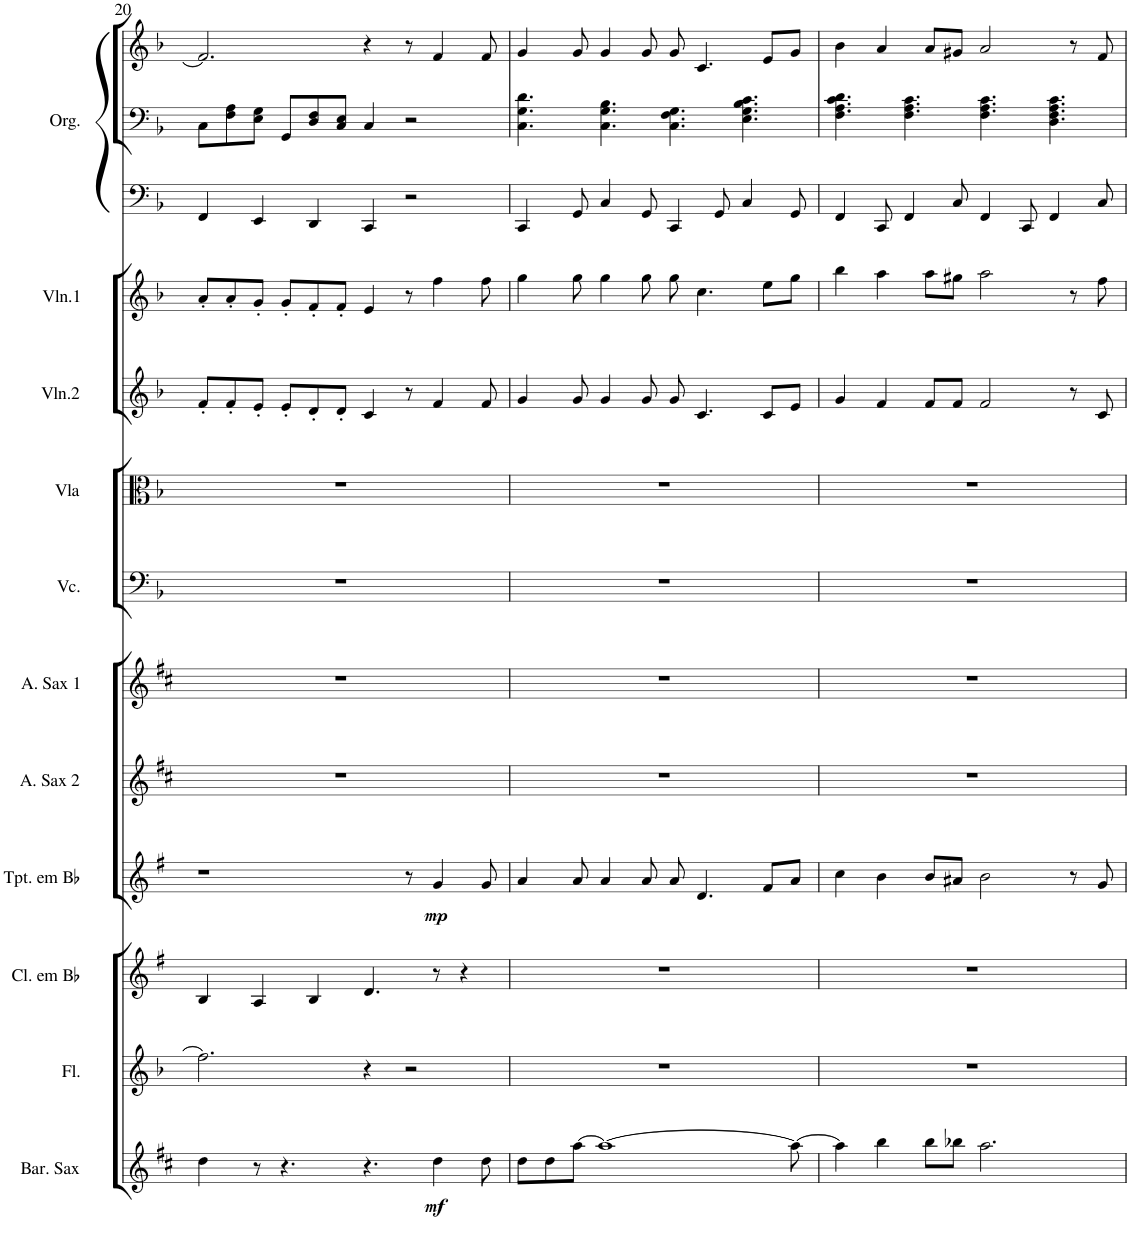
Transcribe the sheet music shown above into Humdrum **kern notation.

**kern	**dynam	**kern	**kern	**kern	**dynam	**kern	**kern	**kern	**kern	**kern	**kern	**kern	**kern	**kern
*part11	*part11	*part10	*part9	*part8	*part8	*part7	*part6	*part5	*part4	*part3	*part2	*part1	*part1	*part1
*staff13	*staff13	*staff12	*staff11	*staff10	*staff10	*staff9	*staff8	*staff7	*staff6	*staff5	*staff4	*staff3	*staff2	*staff1
*I"Saxofone Barítono	*	*I"Flauta Transversal	*I"Clarinete em Bb	*I"Trompete em Bb	*	*I"Saxofone Alto 2	*I"Saxofone Alto 1	*I"Violoncelo	*I"Viola	*I"Violino 2	*I"Violino 1	*I"Órgão	*	*
*	*	*I'Fl.	*I'Cl. em Bb	*I'Tpt. em Bb	*	*	*	*I'Vc.	*I'Vla	*I'Vln.2	*I'Vln.1	*	*	*
!!LO:PB:g=z
*clefG2	*	*clefG2	*clefG2	*clefG2	*	*clefG2	*clefG2	*clefF4	*clefC3	*clefG2	*clefG2	*clefF4	*clefF4	*clefG2
*Trd12c21	*	*	*Trd1c2	*Trd1c2	*	*Trd5c9	*Trd5c9	*	*	*	*	*	*	*
*k[f#c#]	*	*k[b-]	*k[f#]	*k[f#]	*	*k[f#c#]	*k[f#c#]	*k[b-]	*k[b-]	*k[b-]	*k[b-]	*k[b-]	*k[b-]	*k[b-]
*M12/8	*	*M12/8	*M12/8	*M12/8	*	*M12/8	*M12/8	*M12/8	*M12/8	*M12/8	*M12/8	*M12/8	*M12/8	*M12/8
=20	=20	=20	=20	=20	=20	=20	=20	=20	=20	=20	=20	=20	=20	=20
4dd\	.	2.ff\]	4B/	1r	.	1.r	1.r	1.r	1.r	8f'/L	8a'/L	4FF/	8C\L	2.f/]
.	.	.	.	.	.	.	.	.	.	8f'/	8a'/	.	8F\ 8A\	.
8r	.	.	4A/	.	.	.	.	.	.	8e'/J	8g'/J	4EE/	8E\ 8G\J	.
4.r	.	.	.	.	.	.	.	.	.	8e'/L	8g'/L	.	8GG/L	.
.	.	.	4B/	.	.	.	.	.	.	8d'/	8f'/	4DD/	8D/ 8F/	.
.	.	.	.	.	.	.	.	.	.	8d'/J	8f'/J	.	8C/ 8E/J	.
4.r	.	4r	4.d/	.	.	.	.	.	.	4c/	4e/	4CC/	4C/	4r
.	.	2r	.	8r	.	.	.	.	.	8r	8r	2r	2r	8r
!	!LO:DY:b	!	!	!	!LO:DY:b	!	!	!	!	!	!	!	!	!
4dd\	mf	.	8r	4g/	mp	.	.	.	.	4f/	4ff\	.	.	4f/
.	.	.	4r	.	.	.	.	.	.	.	.	.	.	.
8dd\	.	.	.	8g/	.	.	.	.	.	8f/	8ff\	.	.	8f/
=21	=21	=21	=21	=21	=21	=21	=21	=21	=21	=21	=21	=21	=21	=21
8dd\L	.	1.r	1.r	4a/	.	1.r	1.r	1.r	1.r	4g/	4gg\	4CC/	4.C\ 4.G\ 4.d\	4g/
8dd\	.	.	.	.	.	.	.	.	.	.	.	.	.	.
[8aa\J	.	.	.	8a/	.	.	.	.	.	8g/	8gg\	8GG/	.	8g/
1aa_	.	.	.	4a/	.	.	.	.	.	4g/	4gg\	4C/	4.C\ 4.G\ 4.B-\	4g/
.	.	.	.	8a/	.	.	.	.	.	8g/	8gg\	8GG/	.	8g/
.	.	.	.	8a/	.	.	.	.	.	8g/	8gg\	4CC/	4.C\ 4.F\ 4.G\	8g/
.	.	.	.	4.d/	.	.	.	.	.	4.c/	4.cc\	.	.	4.c/
.	.	.	.	.	.	.	.	.	.	.	.	8GG/	.	.
.	.	.	.	.	.	.	.	.	.	.	.	4C/	4.E\ 4.G\ 4.B-\ 4.c\	.
.	.	.	.	8f#/L	.	.	.	.	.	8c/L	8ee\L	.	.	8e/L
8aa\_	.	.	.	8a/J	.	.	.	.	.	8e/J	8gg\J	8GG/	.	8g/J
=22	=22	=22	=22	=22	=22	=22	=22	=22	=22	=22	=22	=22	=22	=22
4aa\]	.	1.r	1.r	4cc\	.	1.r	1.r	1.r	1.r	4g/	4bb-\	4FF/	4.F\ 4.A\ 4.c\ 4.d\	4b-\
4bb\	.	.	.	4b\	.	.	.	.	.	4f/	4aa\	8CC/	.	4a/
.	.	.	.	.	.	.	.	.	.	.	.	4FF/	4.F\ 4.A\ 4.c\	.
8bb\L	.	.	.	8b/L	.	.	.	.	.	8f/L	8aa\L	.	.	8a/L
8bb-X\J	.	.	.	8a#X/J	.	.	.	.	.	8f/J	8gg#X\J	8C/	.	8g#X/J
2.aa\	.	.	.	2b\	.	.	.	.	.	2f/	2aa\	4FF/	4.F\ 4.A\ 4.c\	2a/
.	.	.	.	.	.	.	.	.	.	.	.	8CC/	.	.
.	.	.	.	.	.	.	.	.	.	.	.	4FF/	4.D\ 4.F\ 4.A\ 4.c\	.
.	.	.	.	8r	.	.	.	.	.	8r	8r	.	.	8r
.	.	.	.	8g/	.	.	.	.	.	8c/	8ff\	8C/	.	8f/
=	=	=	=	=	=	=	=	=	=	=	=	=	=	=
*-	*-	*-	*-	*-	*-	*-	*-	*-	*-	*-	*-	*-	*-	*-
